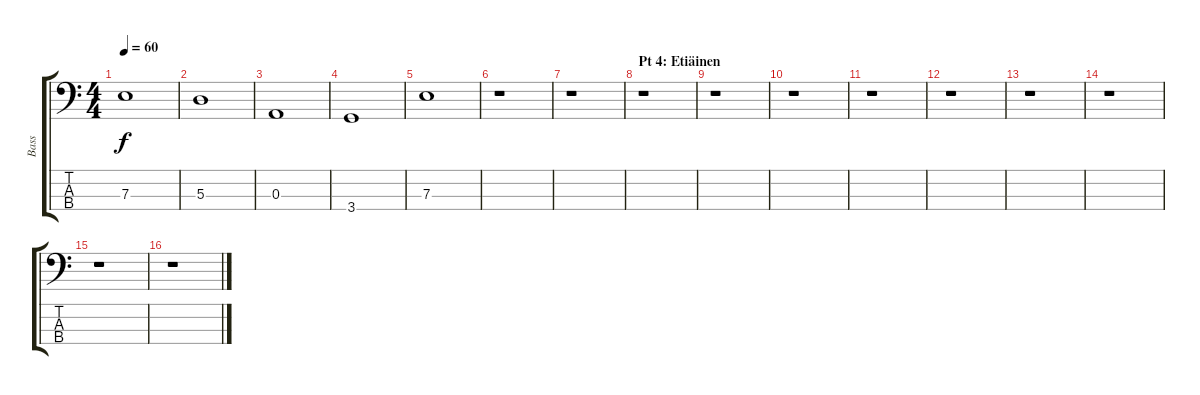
\track ("Bass" "Bass") {instrument electricbasspick}
\staff {score tabs}
\tuning (G2 D2 A1 E1) {hide}
\ts (4 4)
\tempo 60
\clef f4
\ks c
7.3.1{dy f} |
5.3.1 |
0.3.1 |
3.4.1 |
7.3.1 |
r.1 |
r.1 |
\section ("" "Pt 4: Etiäinen")
r.1 |
r.1 |
r.1 |
r.1 |
r.1 |
r.1 |
r.1 |
r.1 |
r.1
